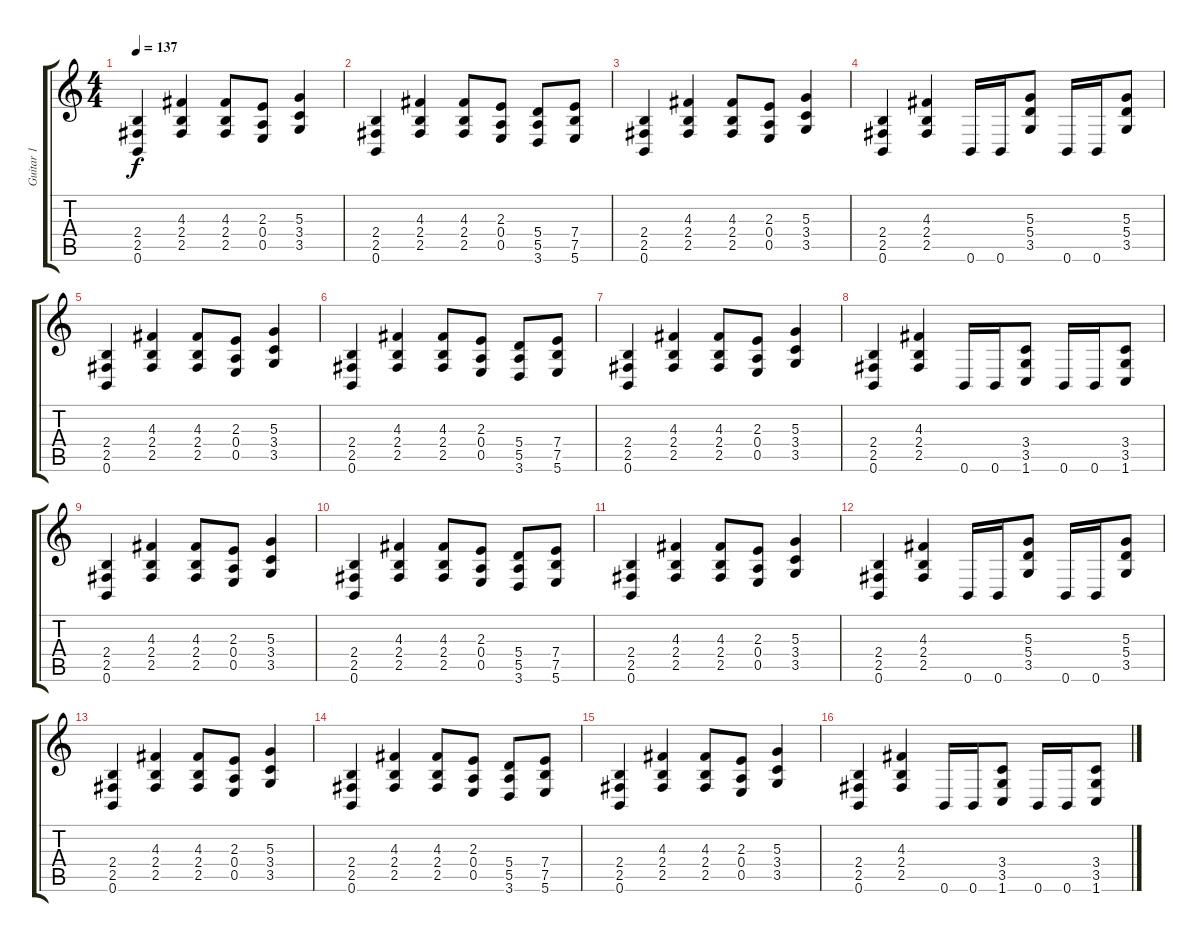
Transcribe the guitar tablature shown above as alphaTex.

\track ("Guitar 1" "Guitar 1") {instrument distortionguitar}
\staff {score tabs}
\tuning (B3 G3 D3 A2 E2 B1) {hide}
\ts (4 4)
\tempo 137
\clef g2
\ks c
(2.4 2.5 0.6).4{dy f} (4.3 2.4 2.5).4 (4.3 2.4 2.5).8 (2.3 0.4 0.5).8 (5.3 3.4 3.5).4 |
(2.4 2.5 0.6).4 (4.3 2.4 2.5).4 (4.3 2.4 2.5).8 (2.3 0.4 0.5).8 (5.4 5.5 3.6).8 (7.4 7.5 5.6).8 |
(2.4 2.5 0.6).4 (4.3 2.4 2.5).4 (4.3 2.4 2.5).8 (2.3 0.4 0.5).8 (5.3 3.4 3.5).4 |
(2.4 2.5 0.6).4 (4.3 2.4 2.5).4 0.6.16 0.6.16 (5.3 5.4 3.5).8 0.6.16 0.6.16 (5.3 5.4 3.5).8 |
(2.4 2.5 0.6).4 (4.3 2.4 2.5).4 (4.3 2.4 2.5).8 (2.3 0.4 0.5).8 (5.3 3.4 3.5).4 |
(2.4 2.5 0.6).4 (4.3 2.4 2.5).4 (4.3 2.4 2.5).8 (2.3 0.4 0.5).8 (5.4 5.5 3.6).8 (7.4 7.5 5.6).8 |
(2.4 2.5 0.6).4 (4.3 2.4 2.5).4 (4.3 2.4 2.5).8 (2.3 0.4 0.5).8 (5.3 3.4 3.5).4 |
(2.4 2.5 0.6).4 (4.3 2.4 2.5).4 0.6.16 0.6.16 (3.4 3.5 1.6).8 0.6.16 0.6.16 (3.4 3.5 1.6).8 |
(2.4 2.5 0.6).4 (4.3 2.4 2.5).4 (4.3 2.4 2.5).8 (2.3 0.4 0.5).8 (5.3 3.4 3.5).4 |
(2.4 2.5 0.6).4 (4.3 2.4 2.5).4 (4.3 2.4 2.5).8 (2.3 0.4 0.5).8 (5.4 5.5 3.6).8 (7.4 7.5 5.6).8 |
(2.4 2.5 0.6).4 (4.3 2.4 2.5).4 (4.3 2.4 2.5).8 (2.3 0.4 0.5).8 (5.3 3.4 3.5).4 |
(2.4 2.5 0.6).4 (4.3 2.4 2.5).4 0.6.16 0.6.16 (5.3 5.4 3.5).8 0.6.16 0.6.16 (5.3 5.4 3.5).8 |
(2.4 2.5 0.6).4 (4.3 2.4 2.5).4 (4.3 2.4 2.5).8 (2.3 0.4 0.5).8 (5.3 3.4 3.5).4 |
(2.4 2.5 0.6).4 (4.3 2.4 2.5).4 (4.3 2.4 2.5).8 (2.3 0.4 0.5).8 (5.4 5.5 3.6).8 (7.4 7.5 5.6).8 |
(2.4 2.5 0.6).4 (4.3 2.4 2.5).4 (4.3 2.4 2.5).8 (2.3 0.4 0.5).8 (5.3 3.4 3.5).4 |
(2.4 2.5 0.6).4 (4.3 2.4 2.5).4 0.6.16 0.6.16 (3.4 3.5 1.6).8 0.6.16 0.6.16 (3.4 3.5 1.6).8
